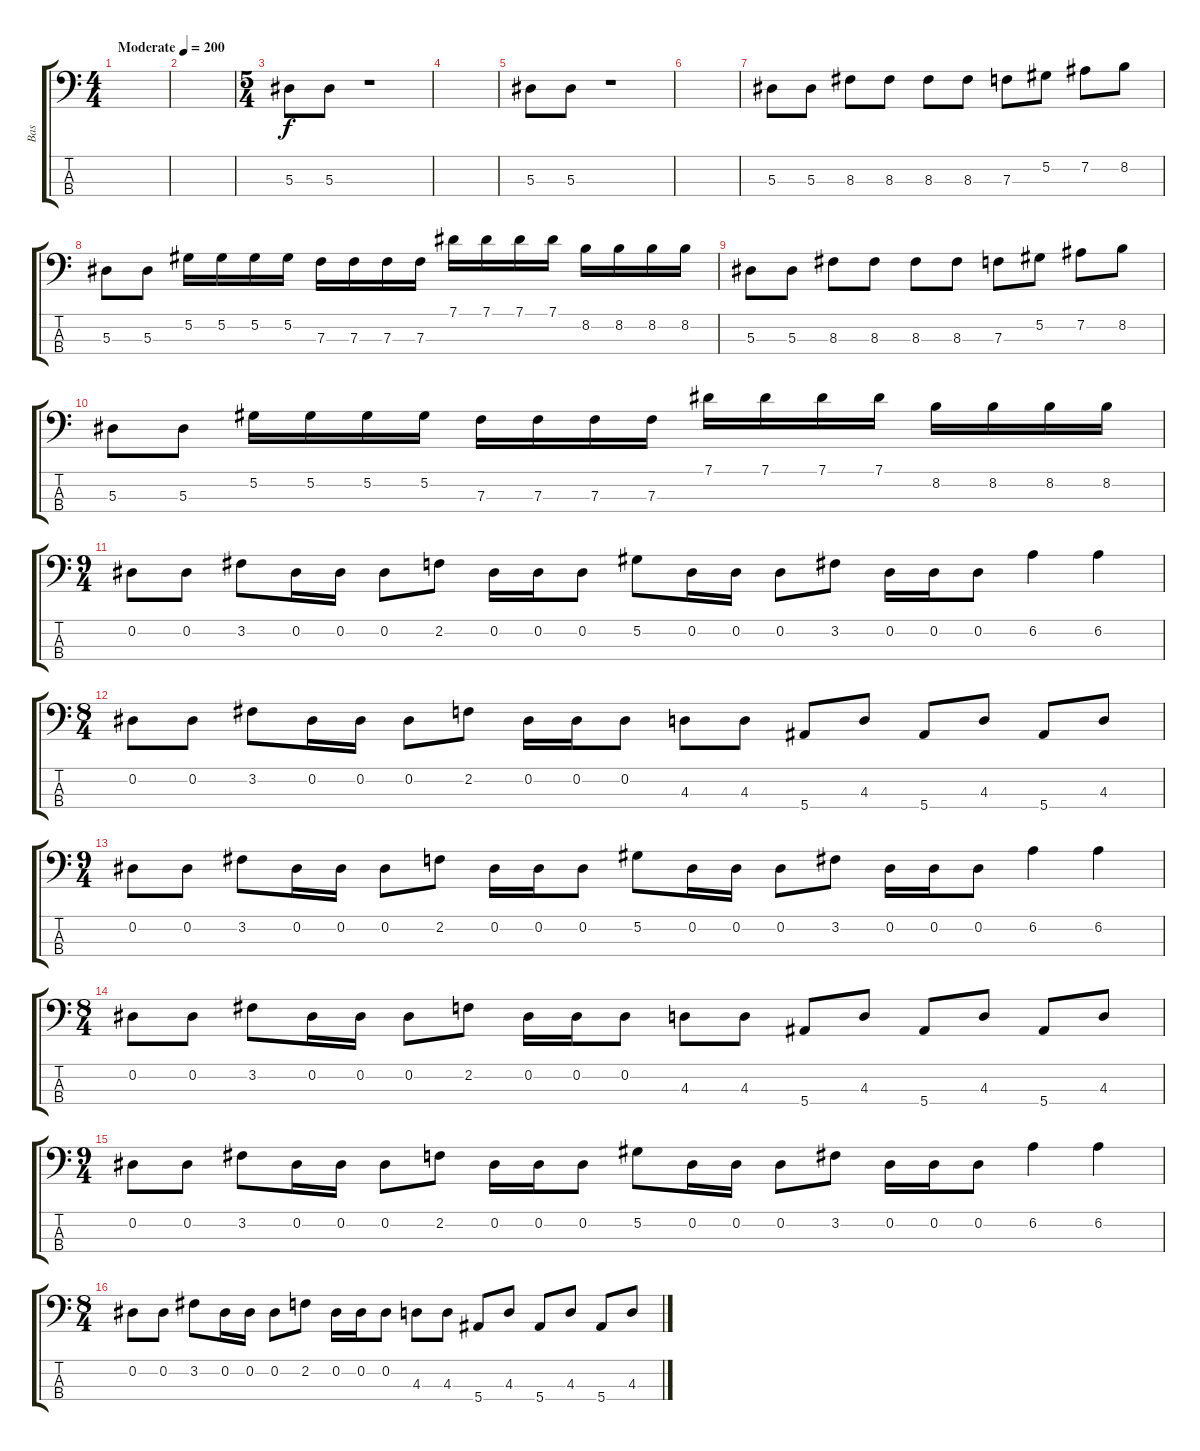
\track ("Bas" "Bas") {instrument electricbassfinger}
\staff {score tabs}
\tuning (Ab2 Eb2 Bb1 F1) {hide}
\ts (4 4)
\tempo (200 "Moderate")
\clef f4
\ks c
|
|
\ts (5 4)
5.3.8 5.3.8 r.1 |
|
5.3.8 5.3.8 r.1 |
|
5.3.8 5.3.8 8.3.8 8.3.8 8.3.8 8.3.8 7.3.8 5.2.8 7.2.8 8.2.8 |
5.3.8 5.3.8 5.2.16 5.2.16 5.2.16 5.2.16 7.3.16 7.3.16 7.3.16 7.3.16 7.1.16 7.1.16 7.1.16 7.1.16 8.2.16 8.2.16 8.2.16 8.2.16 |
5.3.8 5.3.8 8.3.8 8.3.8 8.3.8 8.3.8 7.3.8 5.2.8 7.2.8 8.2.8 |
5.3.8 5.3.8 5.2.16 5.2.16 5.2.16 5.2.16 7.3.16 7.3.16 7.3.16 7.3.16 7.1.16 7.1.16 7.1.16 7.1.16 8.2.16 8.2.16 8.2.16 8.2.16 |
\ts (9 4)
0.2.8 0.2.8 3.2.8 0.2.16 0.2.16 0.2.8 2.2.8 0.2.16 0.2.16 0.2.8 5.2.8 0.2.16 0.2.16 0.2.8 3.2.8 0.2.16 0.2.16 0.2.8 6.2.4 6.2.4 |
\ts (8 4)
0.2.8 0.2.8 3.2.8 0.2.16 0.2.16 0.2.8 2.2.8 0.2.16 0.2.16 0.2.8 4.3.8 4.3.8 5.4.8 4.3.8 5.4.8 4.3.8 5.4.8 4.3.8 |
\ts (9 4)
0.2.8 0.2.8 3.2.8 0.2.16 0.2.16 0.2.8 2.2.8 0.2.16 0.2.16 0.2.8 5.2.8 0.2.16 0.2.16 0.2.8 3.2.8 0.2.16 0.2.16 0.2.8 6.2.4 6.2.4 |
\ts (8 4)
0.2.8 0.2.8 3.2.8 0.2.16 0.2.16 0.2.8 2.2.8 0.2.16 0.2.16 0.2.8 4.3.8 4.3.8 5.4.8 4.3.8 5.4.8 4.3.8 5.4.8 4.3.8 |
\ts (9 4)
0.2.8 0.2.8 3.2.8 0.2.16 0.2.16 0.2.8 2.2.8 0.2.16 0.2.16 0.2.8 5.2.8 0.2.16 0.2.16 0.2.8 3.2.8 0.2.16 0.2.16 0.2.8 6.2.4 6.2.4 |
\ts (8 4)
0.2.8 0.2.8 3.2.8 0.2.16 0.2.16 0.2.8 2.2.8 0.2.16 0.2.16 0.2.8 4.3.8 4.3.8 5.4.8 4.3.8 5.4.8 4.3.8 5.4.8 4.3.8
